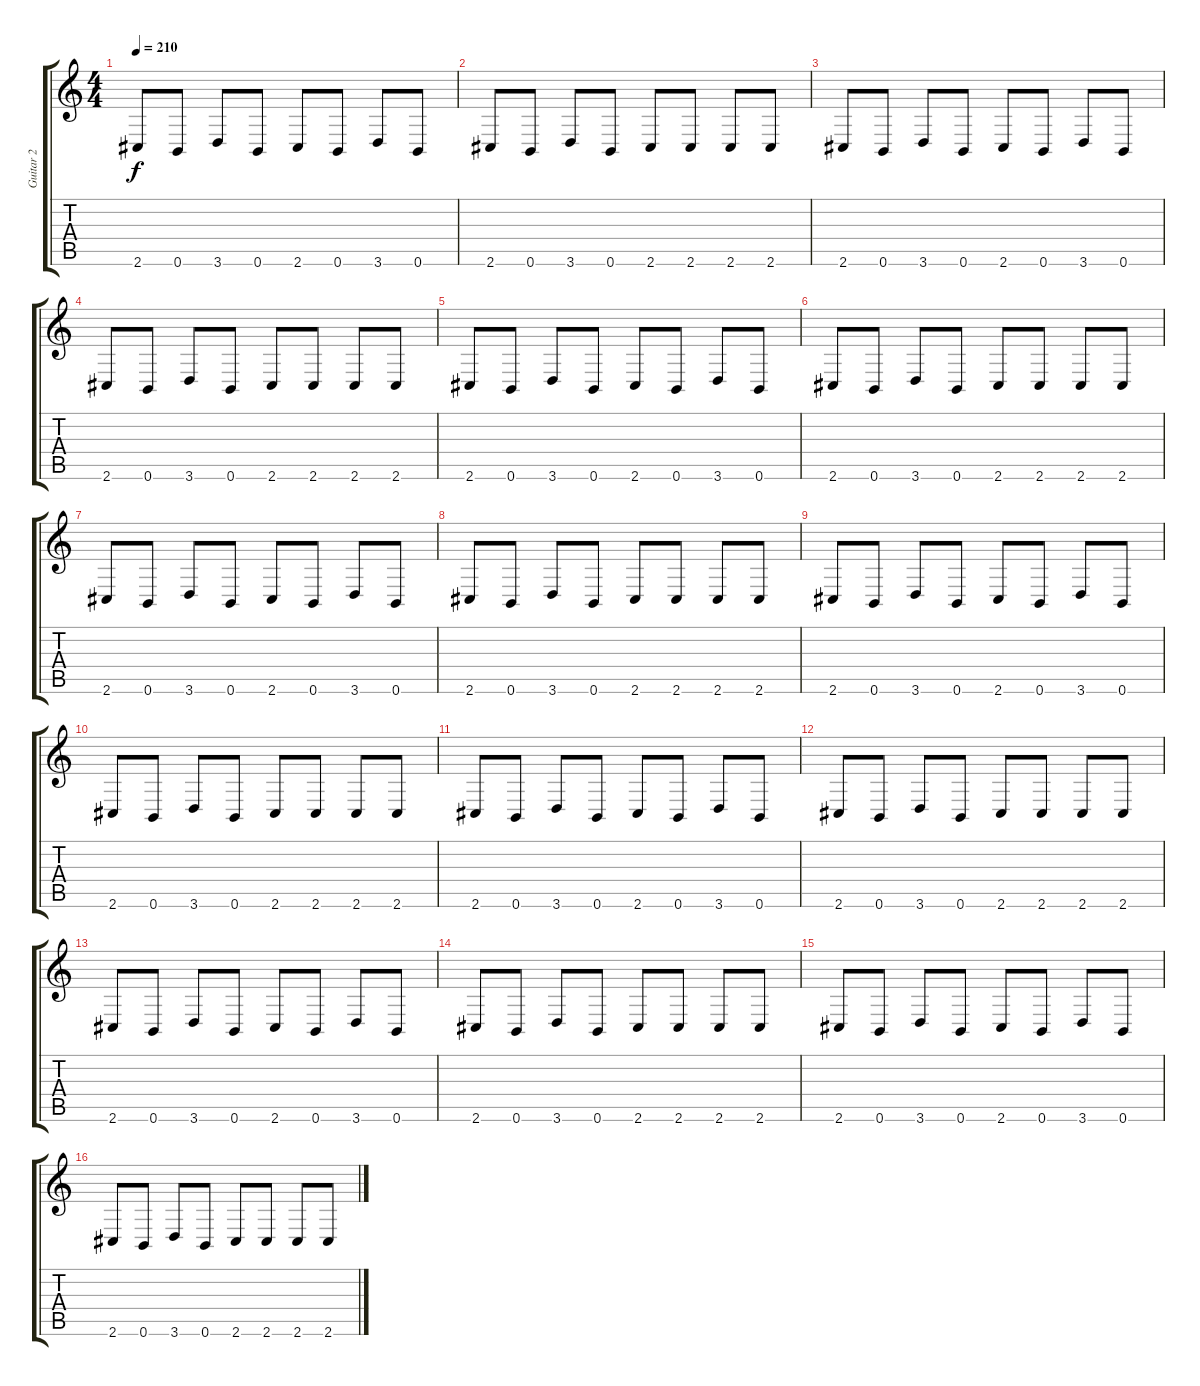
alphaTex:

\track ("Guitar 2" "Guitar 2") {instrument distortionguitar}
\staff {score tabs}
\tuning (Db4 Ab3 E3 B2 Gb2 B1) {hide}
\ts (4 4)
\tempo 210
\clef g2
\ks c
2.6.8{dy f} 0.6.8 3.6.8 0.6.8 2.6.8 0.6.8 3.6.8 0.6.8 |
2.6.8 0.6.8 3.6.8 0.6.8 2.6.8 2.6.8 2.6.8 2.6.8 |
2.6.8 0.6.8 3.6.8 0.6.8 2.6.8 0.6.8 3.6.8 0.6.8 |
2.6.8 0.6.8 3.6.8 0.6.8 2.6.8 2.6.8 2.6.8 2.6.8 |
2.6.8 0.6.8 3.6.8 0.6.8 2.6.8 0.6.8 3.6.8 0.6.8 |
2.6.8 0.6.8 3.6.8 0.6.8 2.6.8 2.6.8 2.6.8 2.6.8 |
2.6.8 0.6.8 3.6.8 0.6.8 2.6.8 0.6.8 3.6.8 0.6.8 |
2.6.8 0.6.8 3.6.8 0.6.8 2.6.8 2.6.8 2.6.8 2.6.8 |
2.6.8 0.6.8 3.6.8 0.6.8 2.6.8 0.6.8 3.6.8 0.6.8 |
2.6.8 0.6.8 3.6.8 0.6.8 2.6.8 2.6.8 2.6.8 2.6.8 |
2.6.8 0.6.8 3.6.8 0.6.8 2.6.8 0.6.8 3.6.8 0.6.8 |
2.6.8 0.6.8 3.6.8 0.6.8 2.6.8 2.6.8 2.6.8 2.6.8 |
2.6.8 0.6.8 3.6.8 0.6.8 2.6.8 0.6.8 3.6.8 0.6.8 |
2.6.8 0.6.8 3.6.8 0.6.8 2.6.8 2.6.8 2.6.8 2.6.8 |
2.6.8 0.6.8 3.6.8 0.6.8 2.6.8 0.6.8 3.6.8 0.6.8 |
2.6.8 0.6.8 3.6.8 0.6.8 2.6.8 2.6.8 2.6.8 2.6.8
